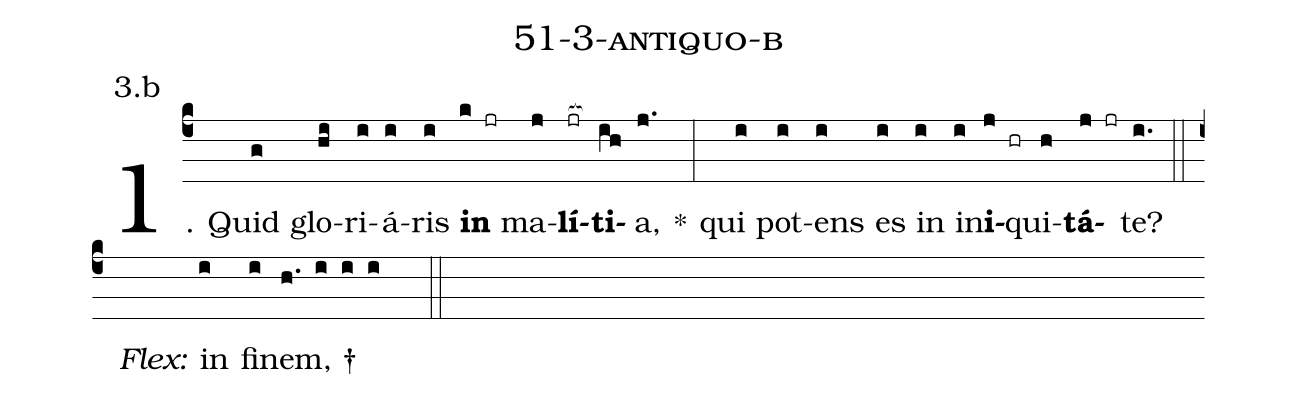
name: 51-3-antiquo-b;
annotation: 3.b;
%%
(c4)1. Quid(g) glo(hi)ri(i)á(i)ris(i) <b>in</b>(k jr) ma(j)<b>lí</b>(jr[ocb:1{])<b>ti</b>(ih[ocb:0}])a,(j.) *(:) qui(i) pot(i)ens(i) es(i) in(i) in(i)<b>i</b>(j hr)qui(h)<b>tá</b>(j jr)te?(i.) (::)
<i>Flex:</i>()  in(i) fi(i)nem, †(h. i i i  ::)
